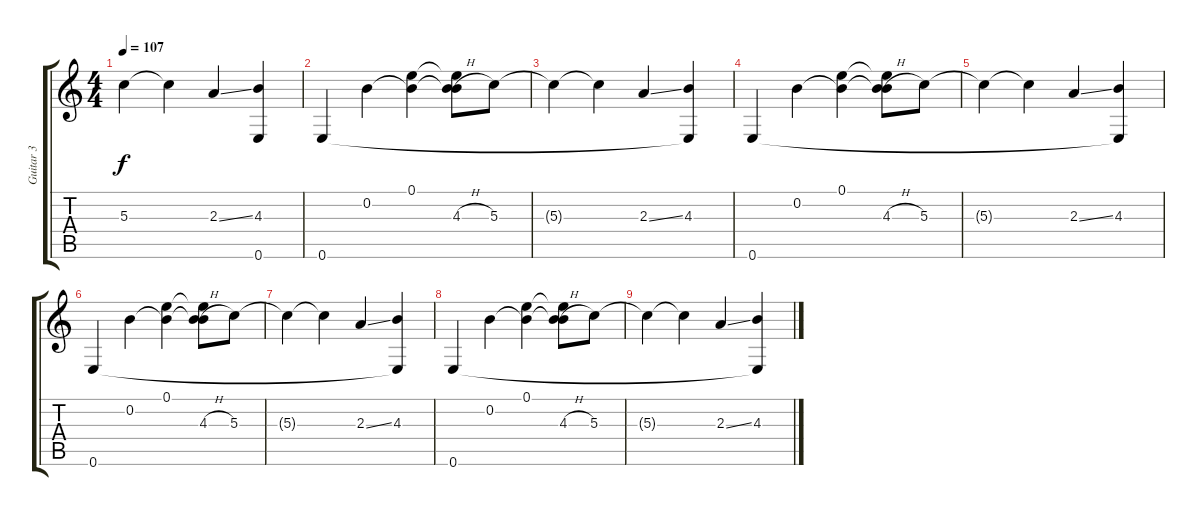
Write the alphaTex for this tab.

\track ("Guitar 3" "Guitar 3") {instrument overdrivenguitar}
\staff {score tabs}
\tuning (E4 B3 G3 D3 A2 E2) {hide}
\ts (4 4)
\tempo 107
\clef g2
\ks c
5.3{t}.4{dy f} 5.3{t}.4 2.3{ss}.4 (4.3 0.6{t}).4 |
0.6.4 0.2.4 (0.1 0.2{t}).4 (0.1{t} 0.2{t} 4.3{h}).8 5.3.8 |
5.3{t}.4 5.3{t}.4 2.3{ss}.4 (4.3 0.6{t}).4 |
0.6.4{volume 12} 0.2.4 (0.1 0.2{t}).4 (0.1{t} 0.2{t} 4.3{h}).8 5.3.8 |
5.3{t}.4{volume 8} 5.3{t}.4 2.3{ss}.4 (4.3 0.6{t}).4 |
0.6.4{volume 5} 0.2.4 (0.1 0.2{t}).4 (0.1{t} 0.2{t} 4.3{h}).8 5.3.8 |
5.3{t}.4{volume 3} 5.3{t}.4 2.3{ss}.4 (4.3 0.6{t}).4 |
0.6.4{volume 2} 0.2.4 (0.1 0.2{t}).4 (0.1{t} 0.2{t} 4.3{h}).8 5.3.8 |
5.3{t}.4{volume 1} 5.3{t}.4 2.3{ss}.4 (4.3 0.6{t}).4
